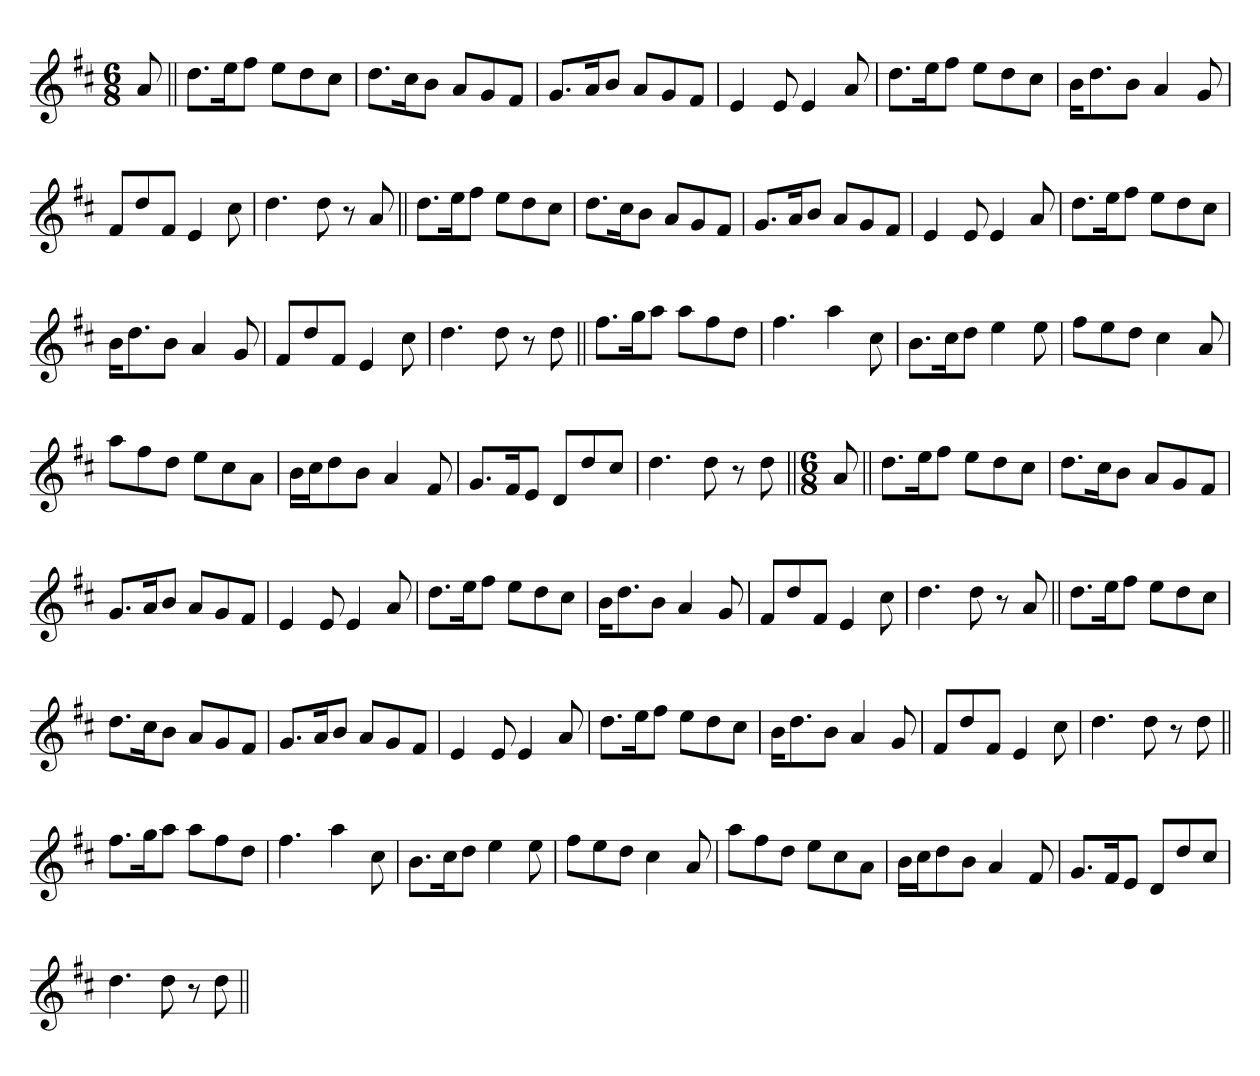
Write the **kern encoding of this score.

**kern
*part1
*staff1
*clefG2
*k[f#c#]
*D:
*M6/8
=1
8a
=||
8.ddL
16eeK
8ff#J
8eeL
8dd
8cc#J
=
8.ddL
16cc#K
8bJ
8aL
8g
8f#J
=
8.gL
16aK
8bJ
8aL
8g
8f#J
=
4e
8e
4e
8a
=
8.ddL
16eeK
8ff#J
8eeL
8dd
8cc#J
=
16bKL
8.dd
8bJ
4a
8g
=
8f#L
8dd
8f#J
4e
8cc#
=
4.dd
8dd
8r
8a
=||
8.ddL
16eeK
8ff#J
8eeL
8dd
8cc#J
=
8.ddL
16cc#K
8bJ
8aL
8g
8f#J
=
8.gL
16aK
8bJ
8aL
8g
8f#J
=
4e
8e
4e
8a
=
8.ddL
16eeK
8ff#J
8eeL
8dd
8cc#J
=
16bKL
8.dd
8bJ
4a
8g
=
8f#L
8dd
8f#J
4e
8cc#
=
4.dd
8dd
8r
8dd
=||
8.ff#L
16ggK
8aaJ
8aaL
8ff#
8ddJ
=
4.ff#
4aa
8cc#
=
8.bL
16cc#K
8ddJ
4ee
8ee
=
8ff#L
8ee
8ddJ
4cc#
8a
=
8aaL
8ff#
8ddJ
8eeL
8cc#
8aJ
=
16bLL
16cc#J
8dd
8bJ
4a
8f#
=
8.gL
16f#K
8eJ
8dL
8dd
8cc#J
=
4.dd
8dd
8r
8dd
=||
*M6/8
8a
=||
8.ddL
16eeK
8ff#J
8eeL
8dd
8cc#J
=
8.ddL
16cc#K
8bJ
8aL
8g
8f#J
=
8.gL
16aK
8bJ
8aL
8g
8f#J
=
4e
8e
4e
8a
=
8.ddL
16eeK
8ff#J
8eeL
8dd
8cc#J
=
16bKL
8.dd
8bJ
4a
8g
=
8f#L
8dd
8f#J
4e
8cc#
=
4.dd
8dd
8r
8a
=||
8.ddL
16eeK
8ff#J
8eeL
8dd
8cc#J
=
8.ddL
16cc#K
8bJ
8aL
8g
8f#J
=
8.gL
16aK
8bJ
8aL
8g
8f#J
=
4e
8e
4e
8a
=
8.ddL
16eeK
8ff#J
8eeL
8dd
8cc#J
=
16bKL
8.dd
8bJ
4a
8g
=
8f#L
8dd
8f#J
4e
8cc#
=
4.dd
8dd
8r
8dd
=||
8.ff#L
16ggK
8aaJ
8aaL
8ff#
8ddJ
=
4.ff#
4aa
8cc#
=
8.bL
16cc#K
8ddJ
4ee
8ee
=
8ff#L
8ee
8ddJ
4cc#
8a
=
8aaL
8ff#
8ddJ
8eeL
8cc#
8aJ
=
16bLL
16cc#J
8dd
8bJ
4a
8f#
=
8.gL
16f#K
8eJ
8dL
8dd
8cc#J
=
4.dd
8dd
8r
8dd
=||
*-
